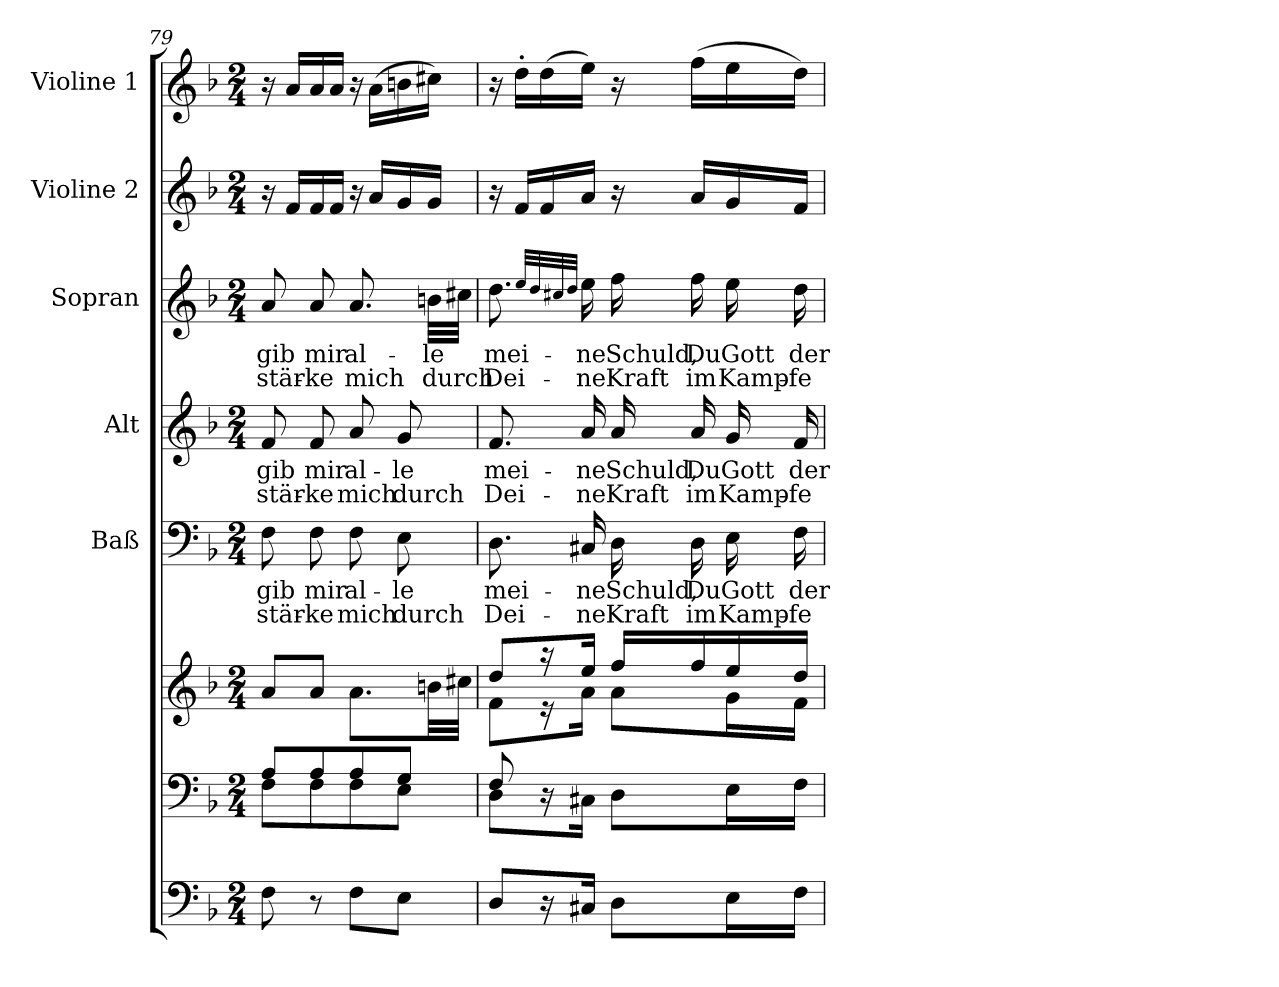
**kern	**kern	**kern	**kern	**text	**text	**kern	**text	**text	**kern	**text	**text	**kern	**kern
*part7	*part6	*part6	*part5	*part5	*part5	*part4	*part4	*part4	*part3	*part3	*part3	*part2	*part1
*staff8	*staff7	*staff6	*staff5	*staff5	*staff5	*staff4	*staff4	*staff4	*staff3	*staff3	*staff3	*staff2	*staff1
*	*	*	*I"Baß	*	*	*I"Alt	*	*	*I"Sopran	*	*	*I"Violine 2	*I"Violine 1
*	*	*	*	*	*	*	*	*	*	*	*	*I'Vln	*I'Vln
!!LO:PB:g=z
*clefF4	*clefF4	*clefG2	*clefF4	*	*	*clefG2	*	*	*clefG2	*	*	*clefG2	*clefG2
*ITrd7c12	*	*	*	*	*	*	*	*	*	*	*	*	*
*k[b-]	*k[b-]	*k[b-]	*k[b-]	*	*	*k[b-]	*	*	*k[b-]	*	*	*k[b-]	*k[b-]
*F:	*F:	*F:	*F:	*	*	*F:	*	*	*F:	*	*	*F:	*F:
*M2/4	*M2/4	*M2/4	*M2/4	*	*	*M2/4	*	*	*M2/4	*	*	*M2/4	*M2/4
=79	=79	=79	=79	=79	=79	=79	=79	=79	=79	=79	=79	=79	=79
*	*^	*	*	*	*	*	*	*	*	*	*	*	*
!	!	!	!	!	!LO:LY:b	!LO:LY:b	!	!LO:LY:b	!LO:LY:b	!	!LO:LY:b	!LO:LY:b	!	!
8FF\	8A/L	8F\L	8a/L	8F\	-gib	stär-	8f/	-gib	stär-	8a/	-gib	stär-	16r	16r
.	.	.	.	.	.	.	.	.	.	.	.	.	16f/LL	16a/LL
!	!	!	!	!	!LO:LY:b	!LO:LY:b	!	!LO:LY:b	!LO:LY:b	!	!LO:LY:b	!LO:LY:b	!	!
8r	8A/	8F\	8a/J	8F\	mir	-ke	8f/	mir	-ke	8a/	mir	-ke	16f/	16a/
.	.	.	.	.	.	.	.	.	.	.	.	.	16f/JJ	16a/JJ
!	!	!	!	!	!LO:LY:b	!LO:LY:b	!	!LO:LY:b	!LO:LY:b	!	!LO:LY:b	!LO:LY:b	!	!
8FF\L	8A/	8F\	8.a\L	8F\	al-	mich	8a/	al-	mich	8.a/	al-	mich	16r	16r
.	.	.	.	.	.	.	.	.	.	.	.	.	16a/LL	(>16a\LL
!	!	!	!	!	!LO:LY:b	!LO:LY:b	!	!LO:LY:b	!LO:LY:b	!	!	!	!	!
8EE\J	8G/J	8E\J	.	8E\	-le	durch	8g/	-le	durch	.	.	.	16g/	16bn\
!	!	!	!	!	!	!	!	!	!	!	!LO:LY:b	!LO:LY:b	!	!
.	.	.	32bn\LL	.	.	.	.	.	.	32bn\LLL	-le	durch	16g/JJ	16cc#X\JJ)
.	.	.	32cc#X\JJJ	.	.	.	.	.	.	32cc#X\JJJ	.	.	.	.
=80	=80	=80	=80	=80	=80	=80	=80	=80	=80	=80	=80	=80	=80	=80
*	*	*	*^	*	*	*	*	*	*	*	*	*	*	*
!	!	!	!	!	!	!LO:LY:b	!LO:LY:b	!	!LO:LY:b	!LO:LY:b	!	!LO:LY:b	!LO:LY:b	!	!
8DD/L	8F/	8D\L	8dd/L	8f\L	8.D\	mei-	Dei-	8.f/	mei-	Dei-	8.dd\	mei-	Dei-	16r	16r
.	.	.	.	.	.	.	.	.	.	.	.	.	.	16f/LL	16dd'>\LL
16r	4.ryy	16r	16r	16r	.	.	.	.	.	.	.	.	.	16f/	(>16dd\
.	.	.	.	.	.	.	.	.	.	.	32qee/LLL	.	.	.	.
.	.	.	.	.	.	.	.	.	.	.	32qdd/	.	.	.	.
.	.	.	.	.	.	.	.	.	.	.	32qcc#X/	.	.	.	.
.	.	.	.	.	.	.	.	.	.	.	32qdd/JJJ	.	.	.	.
!	!	!	!	!	!	!LO:LY:b	!LO:LY:b	!	!LO:LY:b	!LO:LY:b	!	!LO:LY:b	!LO:LY:b	!	!
16CC#X/Jk	.	16C#X\Jk	16ee/Jk	16a\Jk	16C#X/	-ne	-ne	16a/	-ne	-ne	16ee\	-ne	-ne	16a/JJ	16ee\JJ)
!	!	!	!	!	!	!LO:LY:b	!LO:LY:b	!	!LO:LY:b	!LO:LY:b	!	!LO:LY:b	!LO:LY:b	!	!
8DD\L	.	8D\L	16ff/LL	8a\L	16D\	Schuld,	Kraft	16a/	Schuld,	Kraft	16ff\	Schuld,	Kraft	16r	16r
!	!	!	!	!	!	!LO:LY:b	!LO:LY:b	!	!LO:LY:b	!LO:LY:b	!	!LO:LY:b	!LO:LY:b	!	!
.	.	.	16ff/	.	16D\	Du	im	16a/	Du	im	16ff\	Du	im	16a/LL	(>16ff\LL
!	!	!	!	!	!	!LO:LY:b	!LO:LY:b	!	!LO:LY:b	!LO:LY:b	!	!LO:LY:b	!LO:LY:b	!	!
16EE\L	.	16E\L	16ee/	16g\L	16E\	Gott	Kamp-	16g/	Gott	Kamp-	16ee\	Gott	Kamp-	16g/	16ee\
!	!	!	!	!	!	!LO:LY:b	!LO:LY:b	!	!LO:LY:b	!LO:LY:b	!	!LO:LY:b	!LO:LY:b	!	!
16FF\JJ	.	16F\JJ	16dd/JJ	16f\JJ	16F\	der	-fe	16f/	der	-fe	16dd\	der	-fe	16f/JJ	16dd\JJ)
*	*v	*v	*	*	*	*	*	*	*	*	*	*	*	*	*
*	*	*v	*v	*	*	*	*	*	*	*	*	*	*	*
=	=	=	=	=	=	=	=	=	=	=	=	=	=
*-	*-	*-	*-	*-	*-	*-	*-	*-	*-	*-	*-	*-	*-
